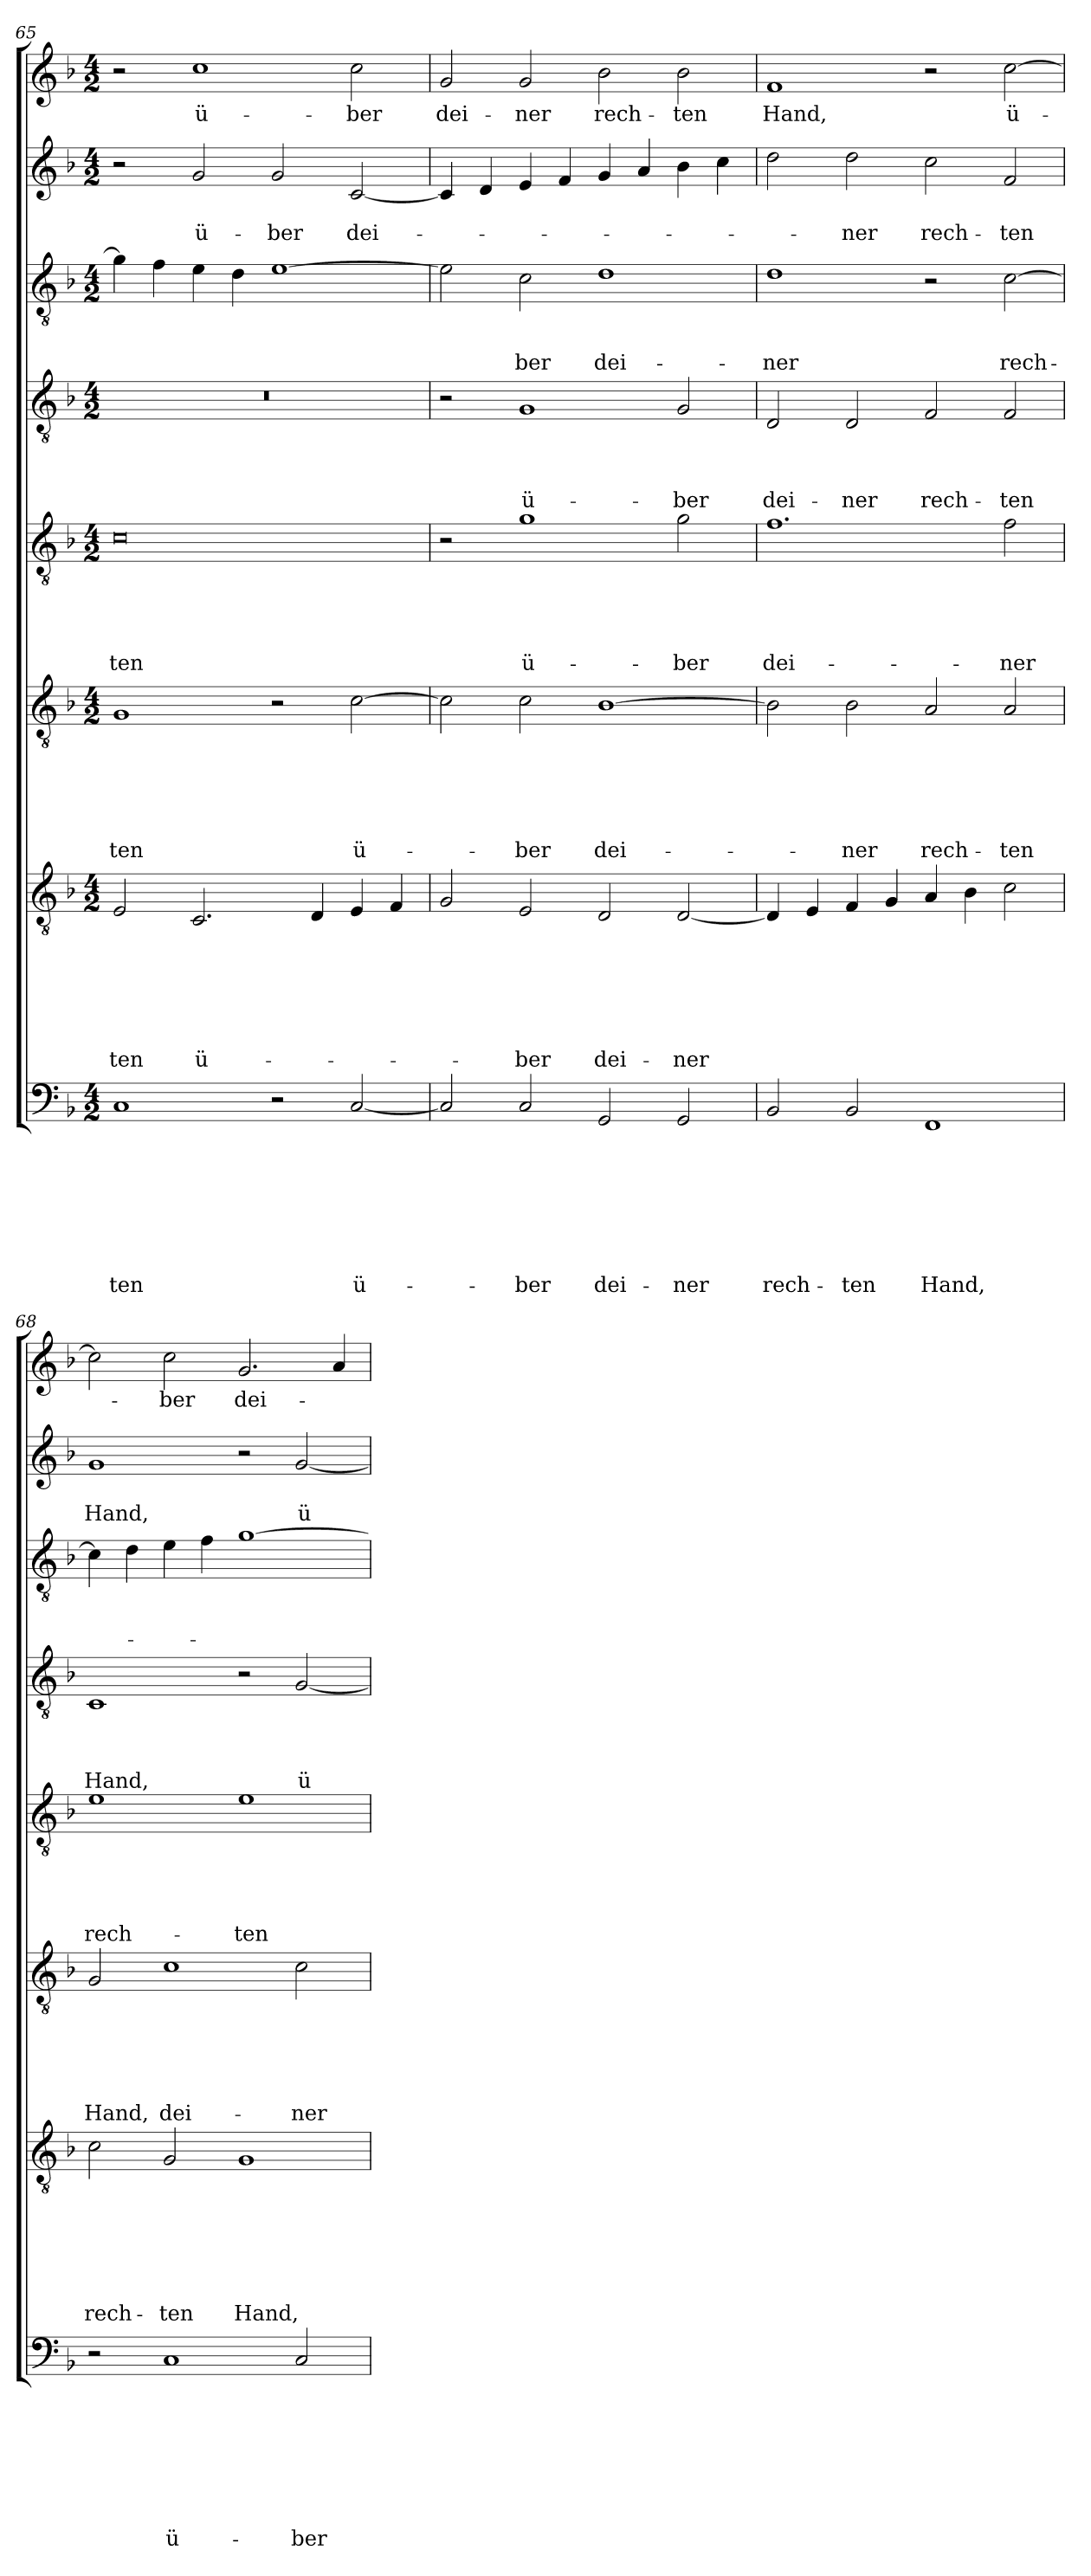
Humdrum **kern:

**kern	**text	**text	**text	**text	**text	**text	**text	**text	**kern	**text	**text	**text	**text	**text	**text	**text	**kern	**text	**text	**text	**text	**text	**text	**kern	**text	**text	**text	**text	**text	**kern	**text	**text	**text	**text	**kern	**text	**text	**text	**kern	**text	**text	**kern	**text
*part8	*part8	*part8	*part8	*part8	*part8	*part8	*part8	*part8	*part7	*part7	*part7	*part7	*part7	*part7	*part7	*part7	*part6	*part6	*part6	*part6	*part6	*part6	*part6	*part5	*part5	*part5	*part5	*part5	*part5	*part4	*part4	*part4	*part4	*part4	*part3	*part3	*part3	*part3	*part2	*part2	*part2	*part1	*part1
*staff8	*staff8	*staff8	*staff8	*staff8	*staff8	*staff8	*staff8	*staff8	*staff7	*staff7	*staff7	*staff7	*staff7	*staff7	*staff7	*staff7	*staff6	*staff6	*staff6	*staff6	*staff6	*staff6	*staff6	*staff5	*staff5	*staff5	*staff5	*staff5	*staff5	*staff4	*staff4	*staff4	*staff4	*staff4	*staff3	*staff3	*staff3	*staff3	*staff2	*staff2	*staff2	*staff1	*staff1
*clefF4	*	*	*	*	*	*	*	*	*clefGv2	*	*	*	*	*	*	*	*clefGv2	*	*	*	*	*	*	*clefGv2	*	*	*	*	*	*clefGv2	*	*	*	*	*clefGv2	*	*	*	*clefG2	*	*	*clefG2	*
*k[b-]	*	*	*	*	*	*	*	*	*k[b-]	*	*	*	*	*	*	*	*k[b-]	*	*	*	*	*	*	*k[b-]	*	*	*	*	*	*k[b-]	*	*	*	*	*k[b-]	*	*	*	*k[b-]	*	*	*k[b-]	*
*d:	*	*	*	*	*	*	*	*	*d:	*	*	*	*	*	*	*	*d:	*	*	*	*	*	*	*d:	*	*	*	*	*	*d:	*	*	*	*	*d:	*	*	*	*d:	*	*	*d:	*
*M4/2	*	*	*	*	*	*	*	*	*M4/2	*	*	*	*	*	*	*	*M4/2	*	*	*	*	*	*	*M4/2	*	*	*	*	*	*M4/2	*	*	*	*	*M4/2	*	*	*	*M4/2	*	*	*M4/2	*
=65	=65	=65	=65	=65	=65	=65	=65	=65	=65	=65	=65	=65	=65	=65	=65	=65	=65	=65	=65	=65	=65	=65	=65	=65	=65	=65	=65	=65	=65	=65	=65	=65	=65	=65	=65	=65	=65	=65	=65	=65	=65	=65	=65
1C	.	.	.	.	.	.	.	-ten	2E/	.	.	.	.	.	.	-ten	1G	.	.	.	.	.	-ten	0c	.	.	.	.	-ten	0r	.	.	.	.	4g\]	.	.	.	2r	.	.	2r	.
.	.	.	.	.	.	.	.	.	.	.	.	.	.	.	.	.	.	.	.	.	.	.	.	.	.	.	.	.	.	.	.	.	.	.	4f\	.	.	.	.	.	.	.	.
.	.	.	.	.	.	.	.	.	2.C/	.	.	.	.	.	.	ü-	.	.	.	.	.	.	.	.	.	.	.	.	.	.	.	.	.	.	4e\	.	.	.	2g/	.	ü-	1cc	ü-
.	.	.	.	.	.	.	.	.	.	.	.	.	.	.	.	.	.	.	.	.	.	.	.	.	.	.	.	.	.	.	.	.	.	.	4d\	.	.	.	.	.	.	.	.
2r	.	.	.	.	.	.	.	.	.	.	.	.	.	.	.	.	2r	.	.	.	.	.	.	.	.	.	.	.	.	.	.	.	.	.	[1e	.	.	.	2g/	.	-ber	.	.
.	.	.	.	.	.	.	.	.	4D/	.	.	.	.	.	.	.	.	.	.	.	.	.	.	.	.	.	.	.	.	.	.	.	.	.	.	.	.	.	.	.	.	.	.
[2C/	.	.	.	.	.	.	.	ü-	4E/	.	.	.	.	.	.	.	[2c\	.	.	.	.	.	ü-	.	.	.	.	.	.	.	.	.	.	.	.	.	.	.	[2c/	.	dei-	2cc\	-ber
.	.	.	.	.	.	.	.	.	4F/	.	.	.	.	.	.	.	.	.	.	.	.	.	.	.	.	.	.	.	.	.	.	.	.	.	.	.	.	.	.	.	.	.	.
=66	=66	=66	=66	=66	=66	=66	=66	=66	=66	=66	=66	=66	=66	=66	=66	=66	=66	=66	=66	=66	=66	=66	=66	=66	=66	=66	=66	=66	=66	=66	=66	=66	=66	=66	=66	=66	=66	=66	=66	=66	=66	=66	=66
2C/]	.	.	.	.	.	.	.	.	2G/	.	.	.	.	.	.	.	2c\]	.	.	.	.	.	.	2r	.	.	.	.	.	2r	.	.	.	.	2e\]	.	.	.	4c/]	.	.	2g/	dei-
.	.	.	.	.	.	.	.	.	.	.	.	.	.	.	.	.	.	.	.	.	.	.	.	.	.	.	.	.	.	.	.	.	.	.	.	.	.	.	4d/	.	.	.	.
2C/	.	.	.	.	.	.	.	-ber	2E/	.	.	.	.	.	.	-ber	2c\	.	.	.	.	.	-ber	1g	.	.	.	.	ü-	1G	.	.	.	ü-	2c\	.	.	-ber	4e/	.	.	2g/	-ner
.	.	.	.	.	.	.	.	.	.	.	.	.	.	.	.	.	.	.	.	.	.	.	.	.	.	.	.	.	.	.	.	.	.	.	.	.	.	.	4f/	.	.	.	.
2GG/	.	.	.	.	.	.	.	dei-	2D/	.	.	.	.	.	.	dei-	[1B-	.	.	.	.	.	dei-	.	.	.	.	.	.	.	.	.	.	.	1d	.	.	dei-	4g/	.	.	2b-\	rech-
.	.	.	.	.	.	.	.	.	.	.	.	.	.	.	.	.	.	.	.	.	.	.	.	.	.	.	.	.	.	.	.	.	.	.	.	.	.	.	4a/	.	.	.	.
2GG/	.	.	.	.	.	.	.	-ner	[2D/	.	.	.	.	.	.	-ner	.	.	.	.	.	.	.	2g\	.	.	.	.	-ber	2G/	.	.	.	-ber	.	.	.	.	4b-\	.	.	2b-\	-ten
.	.	.	.	.	.	.	.	.	.	.	.	.	.	.	.	.	.	.	.	.	.	.	.	.	.	.	.	.	.	.	.	.	.	.	.	.	.	.	4cc\	.	.	.	.
=67	=67	=67	=67	=67	=67	=67	=67	=67	=67	=67	=67	=67	=67	=67	=67	=67	=67	=67	=67	=67	=67	=67	=67	=67	=67	=67	=67	=67	=67	=67	=67	=67	=67	=67	=67	=67	=67	=67	=67	=67	=67	=67	=67
2BB-/	.	.	.	.	.	.	.	rech-	4D/]	.	.	.	.	.	.	.	2B-\]	.	.	.	.	.	.	1.f	.	.	.	.	dei-	2D/	.	.	.	dei-	1d	.	.	-ner	2dd\	.	.	1f	Hand,
.	.	.	.	.	.	.	.	.	4E/	.	.	.	.	.	.	.	.	.	.	.	.	.	.	.	.	.	.	.	.	.	.	.	.	.	.	.	.	.	.	.	.	.	.
2BB-/	.	.	.	.	.	.	.	-ten	4F/	.	.	.	.	.	.	.	2B-\	.	.	.	.	.	-ner	.	.	.	.	.	.	2D/	.	.	.	-ner	.	.	.	.	2dd\	.	-ner	.	.
.	.	.	.	.	.	.	.	.	4G/	.	.	.	.	.	.	.	.	.	.	.	.	.	.	.	.	.	.	.	.	.	.	.	.	.	.	.	.	.	.	.	.	.	.
1FF	.	.	.	.	.	.	.	Hand,	4A/	.	.	.	.	.	.	.	2A/	.	.	.	.	.	rech-	.	.	.	.	.	.	2F/	.	.	.	rech-	2r	.	.	.	2cc\	.	rech-	2r	.
.	.	.	.	.	.	.	.	.	4B-\	.	.	.	.	.	.	.	.	.	.	.	.	.	.	.	.	.	.	.	.	.	.	.	.	.	.	.	.	.	.	.	.	.	.
.	.	.	.	.	.	.	.	.	2c\	.	.	.	.	.	.	.	2A/	.	.	.	.	.	-ten	2f\	.	.	.	.	-ner	2F/	.	.	.	-ten	[2c\	.	.	rech-	2f/	.	-ten	[2cc\	ü-
=68	=68	=68	=68	=68	=68	=68	=68	=68	=68	=68	=68	=68	=68	=68	=68	=68	=68	=68	=68	=68	=68	=68	=68	=68	=68	=68	=68	=68	=68	=68	=68	=68	=68	=68	=68	=68	=68	=68	=68	=68	=68	=68	=68
2r	.	.	.	.	.	.	.	.	2c\	.	.	.	.	.	.	rech-	2G/	.	.	.	.	.	Hand,	1e	.	.	.	.	rech-	1C	.	.	.	Hand,	4c\]	.	.	.	1g	.	Hand,	2cc\]	.
.	.	.	.	.	.	.	.	.	.	.	.	.	.	.	.	.	.	.	.	.	.	.	.	.	.	.	.	.	.	.	.	.	.	.	4d\	.	.	.	.	.	.	.	.
1C	.	.	.	.	.	.	.	ü-	2G/	.	.	.	.	.	.	-ten	1c	.	.	.	.	.	dei-	.	.	.	.	.	.	.	.	.	.	.	4e\	.	.	.	.	.	.	2cc\	-ber
.	.	.	.	.	.	.	.	.	.	.	.	.	.	.	.	.	.	.	.	.	.	.	.	.	.	.	.	.	.	.	.	.	.	.	4f\	.	.	.	.	.	.	.	.
.	.	.	.	.	.	.	.	.	1G	.	.	.	.	.	.	Hand,	.	.	.	.	.	.	.	1e	.	.	.	.	-ten	2r	.	.	.	.	[1g	.	.	.	2r	.	.	2.g/	dei-
2C/	.	.	.	.	.	.	.	-ber	.	.	.	.	.	.	.	.	2c\	.	.	.	.	.	-ner	.	.	.	.	.	.	[2G/	.	.	.	ü-	.	.	.	.	[2g/	.	ü-	.	.
.	.	.	.	.	.	.	.	.	.	.	.	.	.	.	.	.	.	.	.	.	.	.	.	.	.	.	.	.	.	.	.	.	.	.	.	.	.	.	.	.	.	4a/	.
=	=	=	=	=	=	=	=	=	=	=	=	=	=	=	=	=	=	=	=	=	=	=	=	=	=	=	=	=	=	=	=	=	=	=	=	=	=	=	=	=	=	=	=
*-	*-	*-	*-	*-	*-	*-	*-	*-	*-	*-	*-	*-	*-	*-	*-	*-	*-	*-	*-	*-	*-	*-	*-	*-	*-	*-	*-	*-	*-	*-	*-	*-	*-	*-	*-	*-	*-	*-	*-	*-	*-	*-	*-
